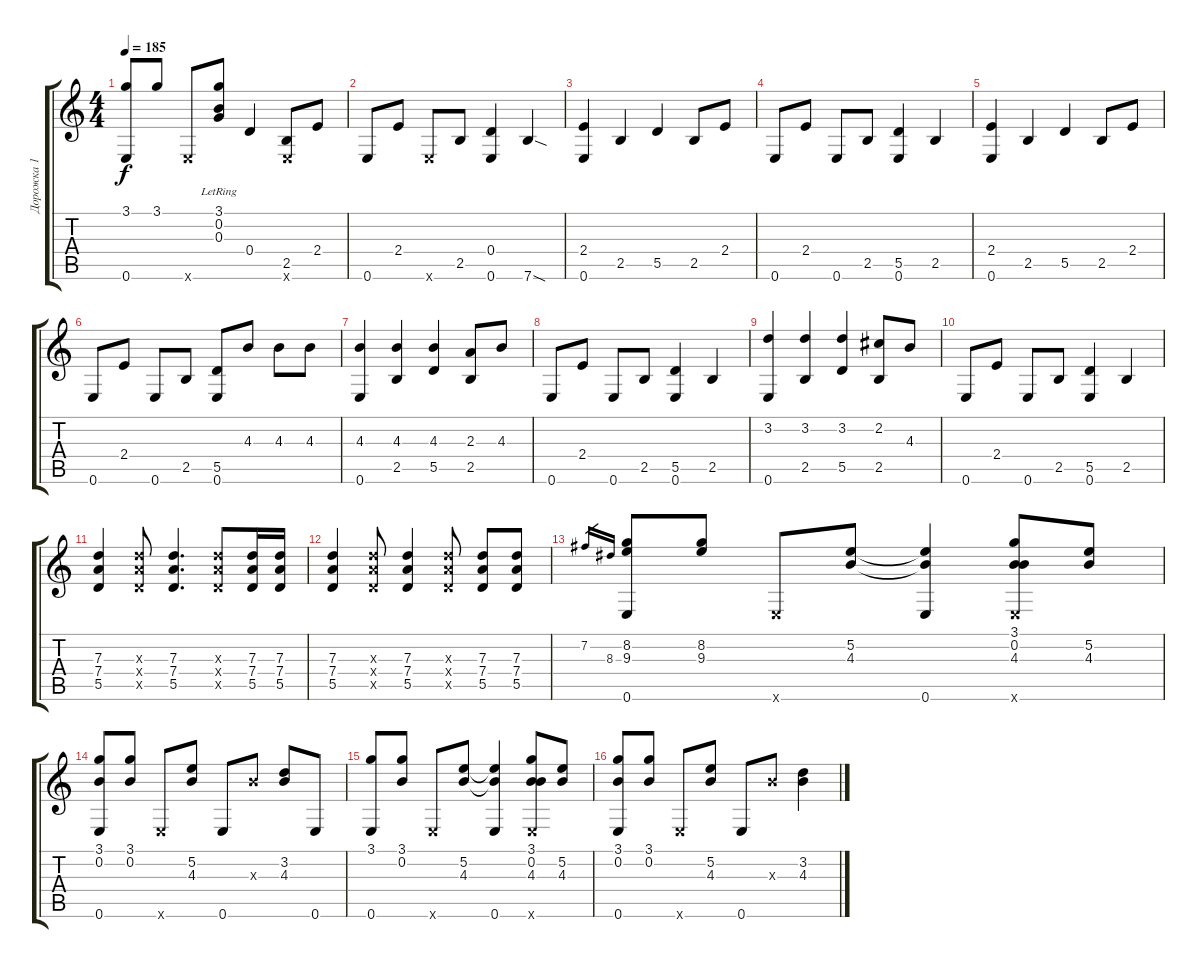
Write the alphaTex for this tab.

\track ("Дорожка 1" "Дорожка 1") {instrument acousticguitarsteel}
\staff {score tabs}
\tuning (E4 B3 G3 D3 A2 E2) {hide}
\ts (4 4)
\tempo 185
\clef g2
\ks c
(3.1 0.6).8{dy f} 3.1.8 0.6{x}.8 (3.1{lr} 0.2{lr} 0.3{lr}).8 0.4.4 (2.5 0.6{x}).8 2.4.8 |
0.6.8 2.4.8 0.6{x}.8 2.5.8 (0.4 0.6).4 7.6{sod}.4 |
(2.4 0.6).4 2.5.4 5.5.4 2.5.8 2.4.8 |
0.6.8 2.4.8 0.6.8 2.5.8 (5.5 0.6).4 2.5.4 |
(2.4 0.6).4 2.5.4 5.5.4 2.5.8 2.4.8 |
0.6.8 2.4.8 0.6.8 2.5.8 (5.5 0.6).8 4.3.8 4.3.8 4.3.8 |
(4.3 0.6).4 (4.3 2.5).4 (4.3 5.5).4 (2.3 2.5).8 4.3.8 |
0.6.8 2.4.8 0.6.8 2.5.8 (5.5 0.6).4 2.5.4 |
(3.2 0.6).4 (3.2 2.5).4 (3.2 5.5).4 (2.2 2.5).8 4.3.8 |
0.6.8 2.4.8 0.6.8 2.5.8 (5.5 0.6).4 2.5.4 |
(7.3 7.4 5.5).4 (7.3{x} 7.4{x} 5.5{x}).8 (7.3 7.4 5.5).4{d} (7.3{x} 7.4{x} 5.5{x}).8 (7.3 7.4 5.5).16 (7.3 7.4 5.5).16 |
(7.3 7.4 5.5).4 (7.3{x} 7.4{x} 5.5{x}).8 (7.3 7.4 5.5).4 (7.3{x} 7.4{x} 5.5{x}).8 (7.3 7.4 5.5).8 (7.3 7.4 5.5).8 |
7.2.16{gr} 8.3.16{gr} (8.2 9.3 0.6).8 (8.2 9.3).8 0.6{x}.8 (5.2 4.3).8 (5.2{t} 4.3{t} 0.6).4 (3.1 0.2 4.3 0.6{x}).8 (5.2 4.3).8 |
(3.1 0.2 0.6).8 (3.1 0.2).8 0.6{x}.8 (5.2 4.3).8 0.6.8 4.3{x}.8 (3.2 4.3).8 0.6.8 |
(3.1 0.6).8 (3.1 0.2).8 0.6{x}.8 (5.2 4.3).8 (5.2{t} 4.3{t} 0.6).4 (3.1 0.2 4.3 0.6{x}).8 (5.2 4.3).8 |
(3.1 0.2 0.6).8 (3.1 0.2).8 0.6{x}.8 (5.2 4.3).8 0.6.8 4.3{x}.8 (3.2 4.3).4
